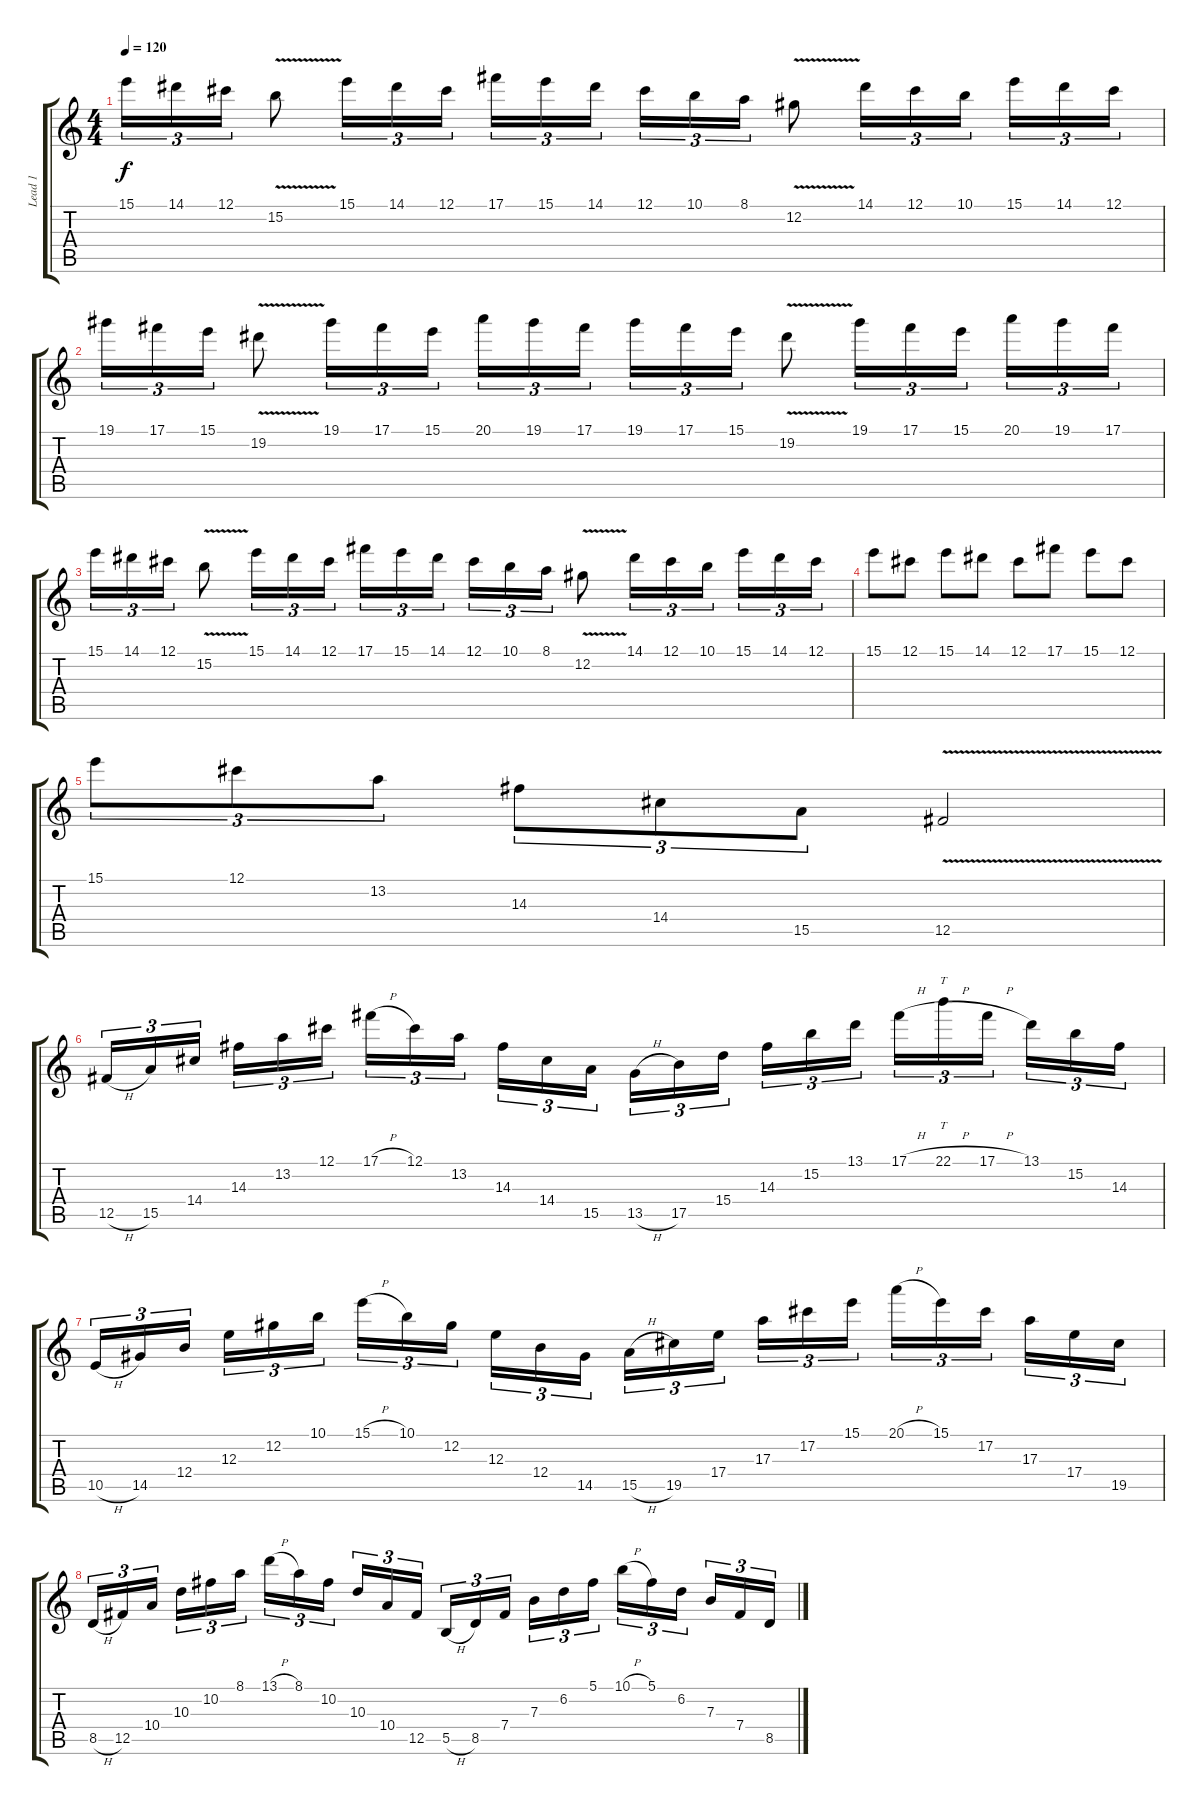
\track ("Lead 1" "Lead 1") {instrument distortionguitar}
\staff {score tabs}
\tuning (Db4 Ab3 E3 B2 Gb2 Db2) {hide}
\ts (4 4)
\tempo 120
\clef g2
\ks c
15.1.16{tu (3 2) dy f} 14.1.16{tu (3 2)} 12.1.16{tu (3 2)} 15.2{v}.8 15.1.16{tu (3 2)} 14.1.16{tu (3 2)} 12.1.16{tu (3 2)} 17.1.16{tu (3 2)} 15.1.16{tu (3 2)} 14.1.16{tu (3 2)} 12.1.16{tu (3 2)} 10.1.16{tu (3 2)} 8.1.16{tu (3 2)} 12.2{v}.8 14.1.16{tu (3 2)} 12.1.16{tu (3 2)} 10.1.16{tu (3 2)} 15.1.16{tu (3 2)} 14.1.16{tu (3 2)} 12.1.16{tu (3 2)} |
19.1.16{tu (3 2)} 17.1.16{tu (3 2)} 15.1.16{tu (3 2)} 19.2{v}.8 19.1.16{tu (3 2)} 17.1.16{tu (3 2)} 15.1.16{tu (3 2)} 20.1.16{tu (3 2)} 19.1.16{tu (3 2)} 17.1.16{tu (3 2)} 19.1.16{tu (3 2)} 17.1.16{tu (3 2)} 15.1.16{tu (3 2)} 19.2{v}.8 19.1.16{tu (3 2)} 17.1.16{tu (3 2)} 15.1.16{tu (3 2)} 20.1.16{tu (3 2)} 19.1.16{tu (3 2)} 17.1.16{tu (3 2)} |
15.1.16{tu (3 2)} 14.1.16{tu (3 2)} 12.1.16{tu (3 2)} 15.2{v}.8 15.1.16{tu (3 2)} 14.1.16{tu (3 2)} 12.1.16{tu (3 2)} 17.1.16{tu (3 2)} 15.1.16{tu (3 2)} 14.1.16{tu (3 2)} 12.1.16{tu (3 2)} 10.1.16{tu (3 2)} 8.1.16{tu (3 2)} 12.2{v}.8 14.1.16{tu (3 2)} 12.1.16{tu (3 2)} 10.1.16{tu (3 2)} 15.1.16{tu (3 2)} 14.1.16{tu (3 2)} 12.1.16{tu (3 2)} |
15.1.8 12.1.8 15.1.8 14.1.8 12.1.8 17.1.8 15.1.8 12.1.8 |
15.1.8{tu (3 2)} 12.1.8{tu (3 2)} 13.2.8{tu (3 2)} 14.3.8{tu (3 2)} 14.4.8{tu (3 2)} 15.5.8{tu (3 2)} 12.5{v}.2 |
12.5{h}.16{tu (3 2)} 15.5.16{tu (3 2)} 14.4.16{tu (3 2)} 14.3.16{tu (3 2)} 13.2.16{tu (3 2)} 12.1.16{tu (3 2)} 17.1{h}.16{tu (3 2)} 12.1.16{tu (3 2)} 13.2.16{tu (3 2)} 14.3.16{tu (3 2)} 14.4.16{tu (3 2)} 15.5.16{tu (3 2)} 13.5{h}.16{tu (3 2)} 17.5.16{tu (3 2)} 15.4.16{tu (3 2)} 14.3.16{tu (3 2)} 15.2.16{tu (3 2)} 13.1.16{tu (3 2)} 17.1{h}.16{tu (3 2)} 22.1{h}.16{tt tu (3 2)} 17.1{h}.16{tu (3 2)} 13.1.16{tu (3 2)} 15.2.16{tu (3 2)} 14.3.16{tu (3 2)} |
10.5{h}.16{tu (3 2)} 14.5.16{tu (3 2)} 12.4.16{tu (3 2)} 12.3.16{tu (3 2)} 12.2.16{tu (3 2)} 10.1.16{tu (3 2)} 15.1{h}.16{tu (3 2)} 10.1.16{tu (3 2)} 12.2.16{tu (3 2)} 12.3.16{tu (3 2)} 12.4.16{tu (3 2)} 14.5.16{tu (3 2)} 15.5{h}.16{tu (3 2)} 19.5.16{tu (3 2)} 17.4.16{tu (3 2)} 17.3.16{tu (3 2)} 17.2.16{tu (3 2)} 15.1.16{tu (3 2)} 20.1{h}.16{tu (3 2)} 15.1.16{tu (3 2)} 17.2.16{tu (3 2)} 17.3.16{tu (3 2)} 17.4.16{tu (3 2)} 19.5.16{tu (3 2)} |
8.5{h}.16{tu (3 2)} 12.5.16{tu (3 2)} 10.4.16{tu (3 2)} 10.3.16{tu (3 2)} 10.2.16{tu (3 2)} 8.1.16{tu (3 2)} 13.1{h}.16{tu (3 2)} 8.1.16{tu (3 2)} 10.2.16{tu (3 2)} 10.3.16{tu (3 2)} 10.4.16{tu (3 2)} 12.5.16{tu (3 2)} 5.5{h}.16{tu (3 2)} 8.5.16{tu (3 2)} 7.4.16{tu (3 2)} 7.3.16{tu (3 2)} 6.2.16{tu (3 2)} 5.1.16{tu (3 2)} 10.1{h}.16{tu (3 2)} 5.1.16{tu (3 2)} 6.2.16{tu (3 2)} 7.3.16{tu (3 2)} 7.4.16{tu (3 2)} 8.5.16{tu (3 2)}
